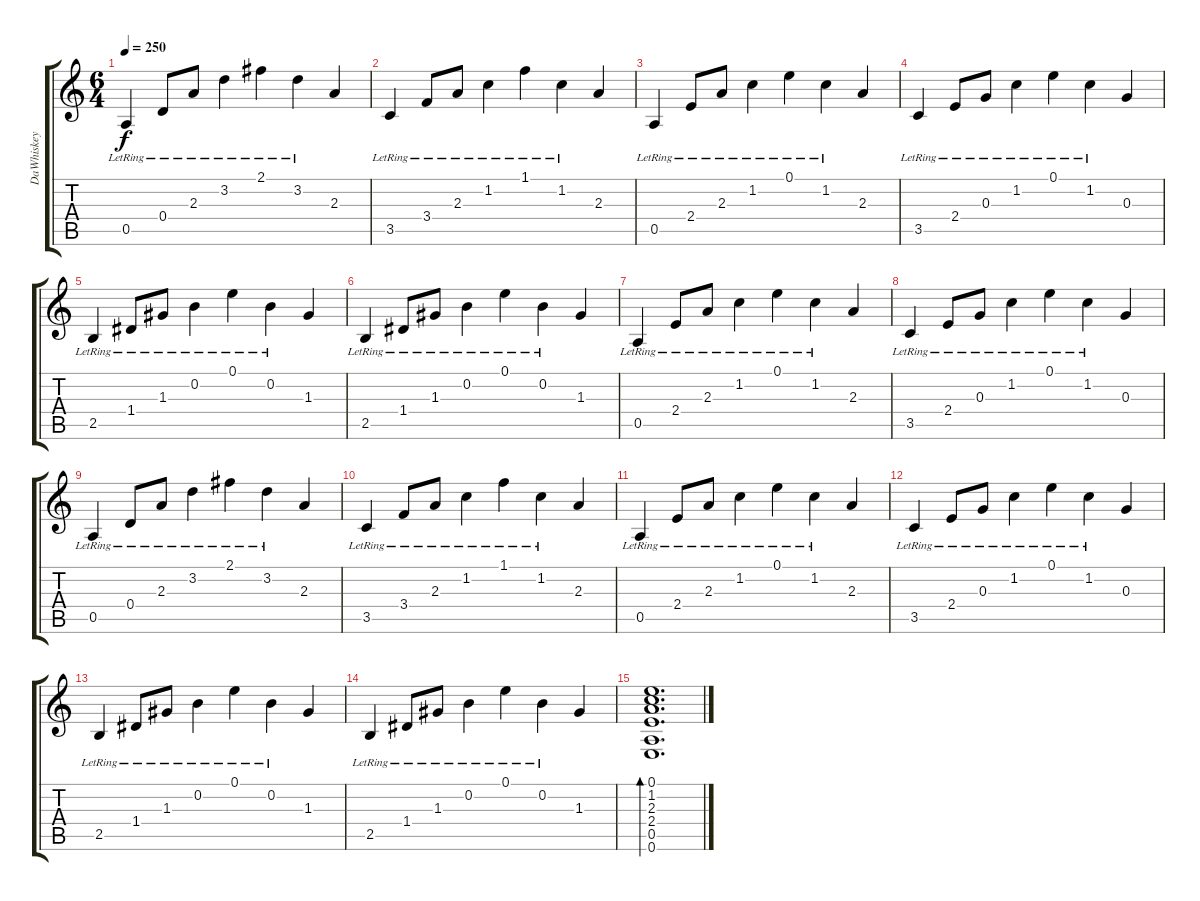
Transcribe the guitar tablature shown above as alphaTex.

\track ("DaWhiskey Acoustic" "DaWhiskey ") {instrument electricguitarclean}
\staff {score tabs}
\tuning (E4 B3 G3 D3 A2 E2) {hide}
\ts (6 4)
\tempo 250
\clef g2
\ks c
0.5{lr}.4{dy f} 0.4{lr}.8 2.3{lr}.8 3.2{lr}.4 2.1{lr}.4 3.2{lr}.4 2.3.4 |
3.5{lr}.4 3.4{lr}.8 2.3{lr}.8 1.2{lr}.4 1.1{lr}.4 1.2{lr}.4 2.3.4 |
0.5{lr}.4 2.4{lr}.8 2.3{lr}.8 1.2{lr}.4 0.1{lr}.4 1.2{lr}.4 2.3.4 |
3.5{lr}.4 2.4{lr}.8 0.3{lr}.8 1.2{lr}.4 0.1{lr}.4 1.2{lr}.4 0.3.4 |
2.5{lr}.4 1.4{lr}.8 1.3{lr}.8 0.2{lr}.4 0.1{lr}.4 0.2{lr}.4 1.3.4 |
2.5{lr}.4 1.4{lr}.8 1.3{lr}.8 0.2{lr}.4 0.1{lr}.4 0.2{lr}.4 1.3.4 |
0.5{lr}.4 2.4{lr}.8 2.3{lr}.8 1.2{lr}.4 0.1{lr}.4 1.2{lr}.4 2.3.4 |
3.5{lr}.4 2.4{lr}.8 0.3{lr}.8 1.2{lr}.4 0.1{lr}.4 1.2{lr}.4 0.3.4 |
0.5{lr}.4 0.4{lr}.8 2.3{lr}.8 3.2{lr}.4 2.1{lr}.4 3.2{lr}.4 2.3.4 |
3.5{lr}.4 3.4{lr}.8 2.3{lr}.8 1.2{lr}.4 1.1{lr}.4 1.2{lr}.4 2.3.4 |
0.5{lr}.4 2.4{lr}.8 2.3{lr}.8 1.2{lr}.4 0.1{lr}.4 1.2{lr}.4 2.3.4 |
3.5{lr}.4 2.4{lr}.8 0.3{lr}.8 1.2{lr}.4 0.1{lr}.4 1.2{lr}.4 0.3.4 |
2.5{lr}.4 1.4{lr}.8 1.3{lr}.8 0.2{lr}.4 0.1{lr}.4 0.2{lr}.4 1.3.4 |
2.5{lr}.4 1.4{lr}.8 1.3{lr}.8 0.2{lr}.4 0.1{lr}.4 0.2{lr}.4 1.3.4 |
(0.1 1.2 2.3 2.4 0.5 0.6).1{d bd 480}
